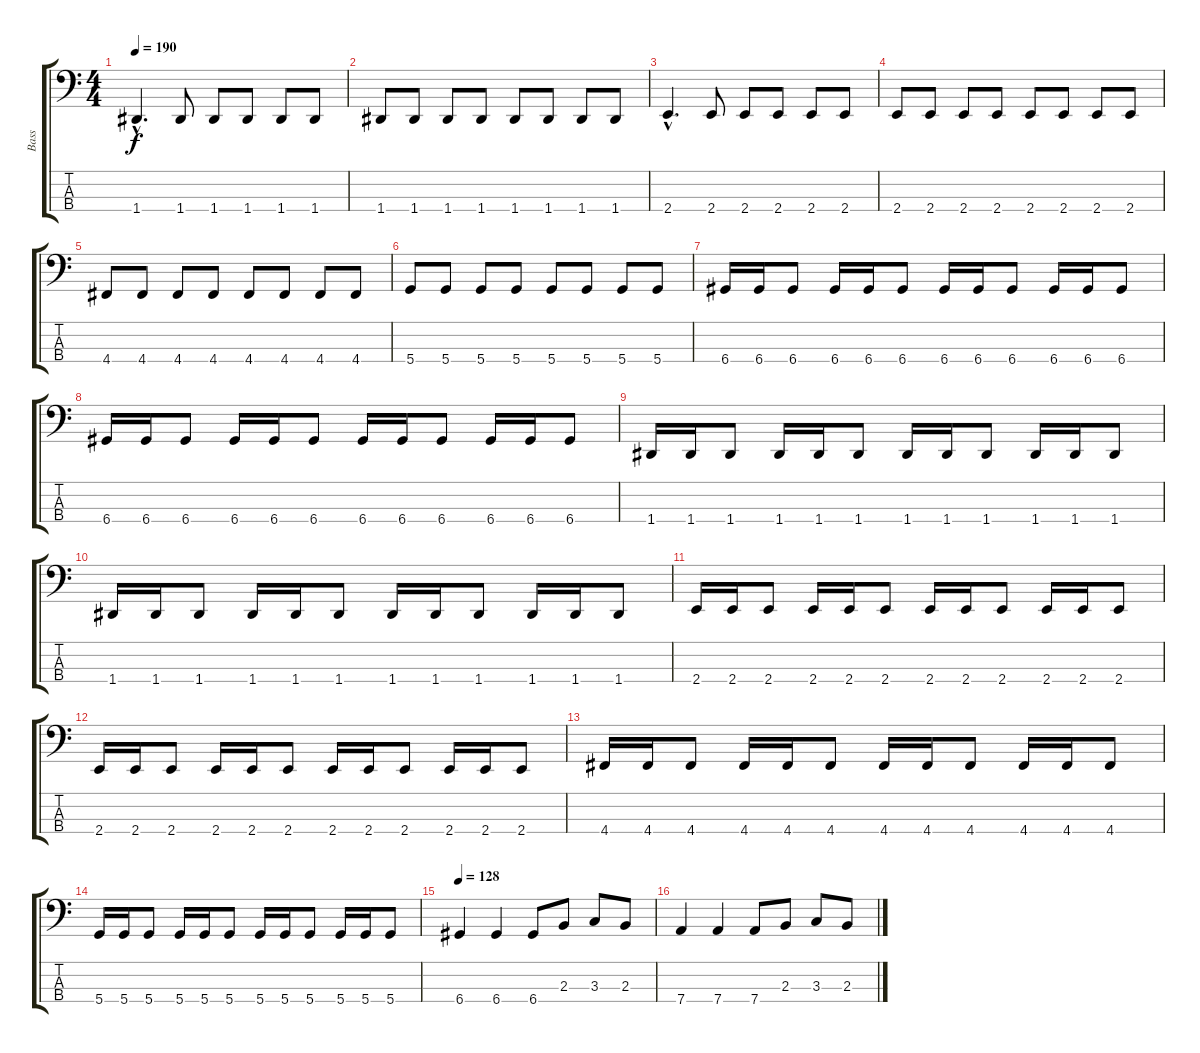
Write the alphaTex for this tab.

\track ("Bass" "Bass") {instrument electricbasspick}
\staff {score tabs}
\tuning (G2 D2 A1 D1) {hide}
\ts (4 4)
\tempo 190
\clef f4
\ks c
1.4{hac}.4{d dy f} 1.4.8 1.4.8 1.4.8 1.4.8 1.4.8 |
1.4.8 1.4.8 1.4.8 1.4.8 1.4.8 1.4.8 1.4.8 1.4.8 |
2.4{hac}.4{d} 2.4.8 2.4.8 2.4.8 2.4.8 2.4.8 |
2.4.8 2.4.8 2.4.8 2.4.8 2.4.8 2.4.8 2.4.8 2.4.8 |
4.4.8 4.4.8 4.4.8 4.4.8 4.4.8 4.4.8 4.4.8 4.4.8 |
5.4.8 5.4.8 5.4.8 5.4.8 5.4.8 5.4.8 5.4.8 5.4.8 |
6.4.16 6.4.16 6.4.8 6.4.16 6.4.16 6.4.8 6.4.16 6.4.16 6.4.8 6.4.16 6.4.16 6.4.8 |
6.4.16 6.4.16 6.4.8 6.4.16 6.4.16 6.4.8 6.4.16 6.4.16 6.4.8 6.4.16 6.4.16 6.4.8 |
1.4.16 1.4.16 1.4.8 1.4.16 1.4.16 1.4.8 1.4.16 1.4.16 1.4.8 1.4.16 1.4.16 1.4.8 |
1.4.16 1.4.16 1.4.8 1.4.16 1.4.16 1.4.8 1.4.16 1.4.16 1.4.8 1.4.16 1.4.16 1.4.8 |
2.4.16 2.4.16 2.4.8 2.4.16 2.4.16 2.4.8 2.4.16 2.4.16 2.4.8 2.4.16 2.4.16 2.4.8 |
2.4.16 2.4.16 2.4.8 2.4.16 2.4.16 2.4.8 2.4.16 2.4.16 2.4.8 2.4.16 2.4.16 2.4.8 |
4.4.16 4.4.16 4.4.8 4.4.16 4.4.16 4.4.8 4.4.16 4.4.16 4.4.8 4.4.16 4.4.16 4.4.8 |
5.4.16 5.4.16 5.4.8 5.4.16 5.4.16 5.4.8 5.4.16 5.4.16 5.4.8 5.4.16 5.4.16 5.4.8 |
\tempo 128
6.4.4 6.4.4 6.4.8 2.3.8 3.3.8 2.3.8 |
7.4.4 7.4.4 7.4.8 2.3.8 3.3.8 2.3.8
